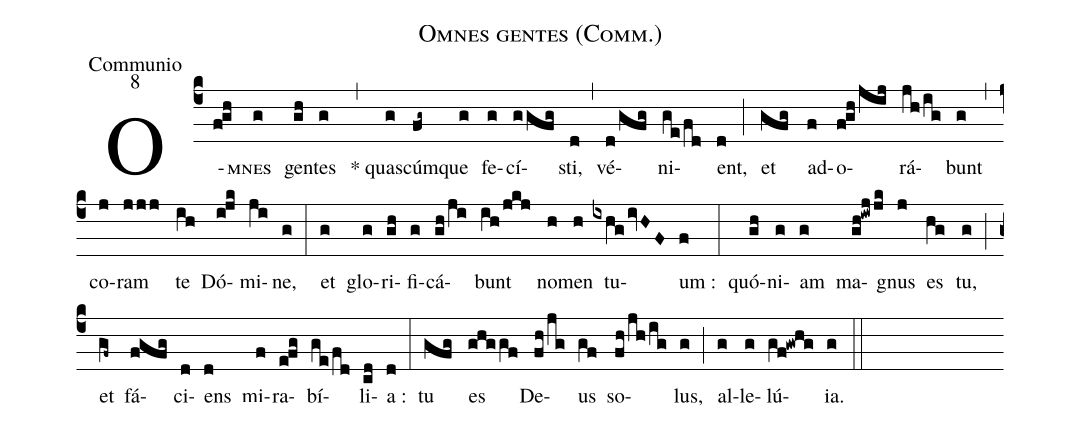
name:Omnes gentes (Comm.);
office-part:Communio;
mode:8;
%%
(c4) O(fgh)<sc>mnes</sc>(g) gen(gh)tes(g) (,) * quas(g)cúm(fg~)que(g) fe(g)cí(ggfg)sti,(d) (,) vé(d/gfg)ni(ge/fd)ent,(d) (;) et(gfg) ad(f)o(fghjij)rá(jh/ig)bunt(g) (,) co(j)ram(jjj) te(ih) Dó(ijk)mi(ji)ne,(g) (:) et(g) glo(g)ri(gh)fi(g)cá(gh/ji)bunt(ih/jkj) no(h)men(h) tu(ixhgivHF)um :(f) (:) quó(gh)ni(g)am(g) ma(gh!iwjjk)gnus(j) es(hg) tu,(g) (;) et(gf~) fá(fgfg)ci(d)ens(d) mi(f)ra(efg)bí(ge/fd)li(cd)a :(d) (:) tu(gfg) es(ghggf) De(fh/jg)us(gf) so(fh/jh/ig)lus,(g) (;) al(g)le(g)lú(gf!gwhg){ia}.(g) (::)
